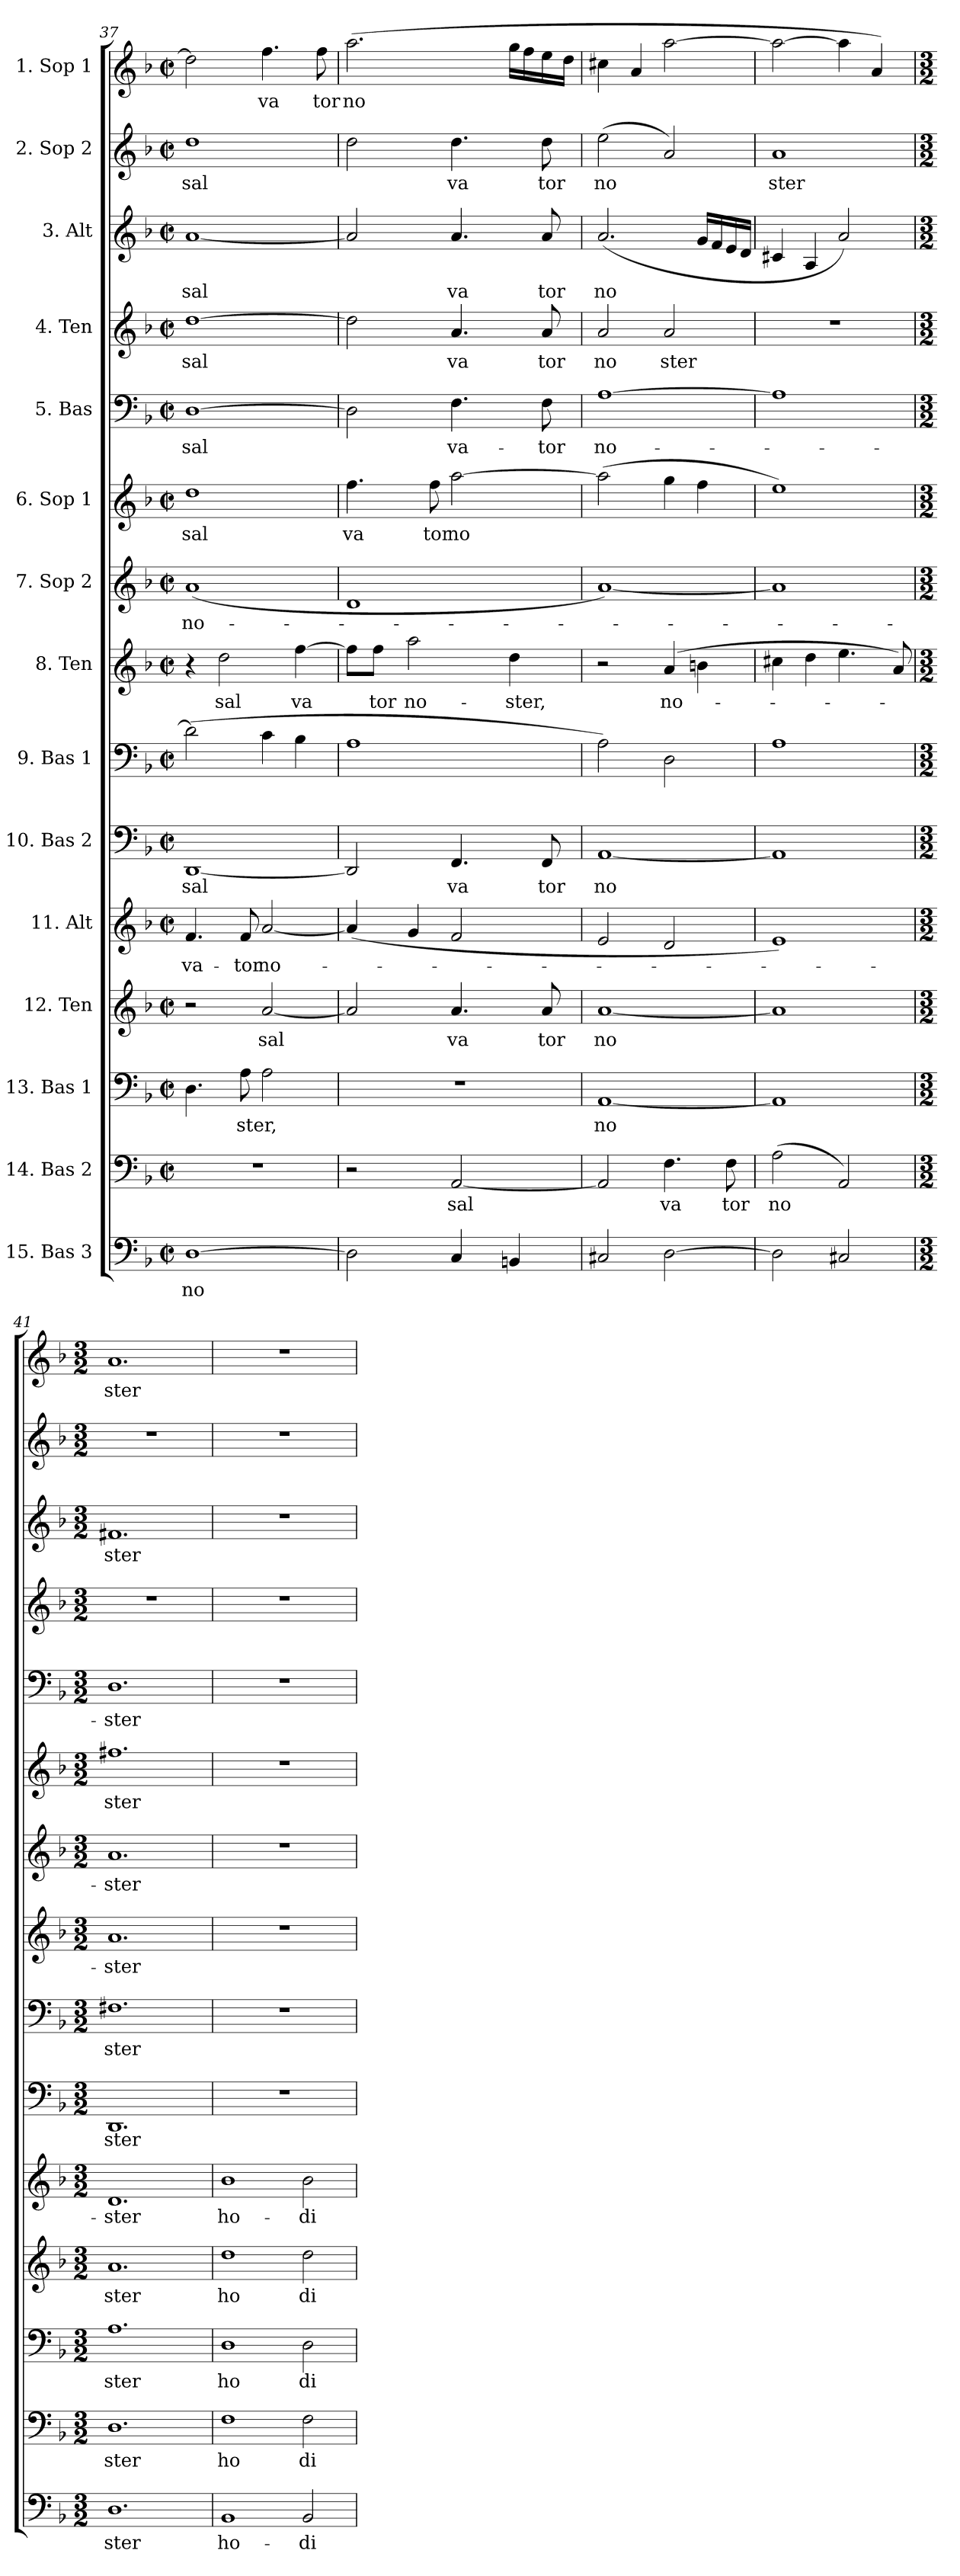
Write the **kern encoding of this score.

**kern	**text	**kern	**text	**kern	**text	**kern	**text	**kern	**text	**kern	**text	**kern	**text	**kern	**text	**kern	**text	**kern	**text	**kern	**text	**kern	**text	**kern	**text	**kern	**text	**kern	**text
*part15	*part15	*part14	*part14	*part13	*part13	*part12	*part12	*part11	*part11	*part10	*part10	*part9	*part9	*part8	*part8	*part7	*part7	*part6	*part6	*part5	*part5	*part4	*part4	*part3	*part3	*part2	*part2	*part1	*part1
*staff15	*staff15	*staff14	*staff14	*staff13	*staff13	*staff12	*staff12	*staff11	*staff11	*staff10	*staff10	*staff9	*staff9	*staff8	*staff8	*staff7	*staff7	*staff6	*staff6	*staff5	*staff5	*staff4	*staff4	*staff3	*staff3	*staff2	*staff2	*staff1	*staff1
*I"15. Bas 3	*	*I"14. Bas 2	*	*I"13. Bas 1	*	*I"12. Ten	*	*I"11. Alt	*	*I"10. Bas 2	*	*I"9. Bas 1	*	*I"8. Ten	*	*I"7. Sop 2	*	*I"6. Sop 1	*	*I"5. Bas	*	*I"4. Ten	*	*I"3. Alt	*	*I"2. Sop 2	*	*I"1. Sop 1	*
*clefF4	*	*clefF4	*	*clefF4	*	*clefG2	*	*clefG2	*	*clefF4	*	*clefF4	*	*clefG2	*	*clefG2	*	*clefG2	*	*clefF4	*	*clefG2	*	*clefG2	*	*clefG2	*	*clefG2	*
*k[b-]	*	*k[b-]	*	*k[b-]	*	*k[b-]	*	*k[b-]	*	*k[b-]	*	*k[b-]	*	*k[b-]	*	*k[b-]	*	*k[b-]	*	*k[b-]	*	*k[b-]	*	*k[b-]	*	*k[b-]	*	*k[b-]	*
*F:	*	*F:	*	*F:	*	*F:	*	*F:	*	*F:	*	*F:	*	*F:	*	*F:	*	*F:	*	*F:	*	*F:	*	*F:	*	*F:	*	*F:	*
*M2/2	*	*M2/2	*	*M2/2	*	*M2/2	*	*M2/2	*	*M2/2	*	*M2/2	*	*M2/2	*	*M2/2	*	*M2/2	*	*M2/2	*	*M2/2	*	*M2/2	*	*M2/2	*	*M2/2	*
*met(c|)	*	*met(c|)	*	*met(c|)	*	*met(c|)	*	*met(c|)	*	*met(c|)	*	*met(c|)	*	*met(c|)	*	*met(c|)	*	*met(c|)	*	*met(c|)	*	*met(c|)	*	*met(c|)	*	*met(c|)	*	*met(c|)	*
=37	=37	=37	=37	=37	=37	=37	=37	=37	=37	=37	=37	=37	=37	=37	=37	=37	=37	=37	=37	=37	=37	=37	=37	=37	=37	=37	=37	=37	=37
!	!LO:LY:b:cj	!	!	!	!	!	!	!	!LO:LY:b:cj	!	!LO:LY:b:cj	!	!	!	!	!	!LO:LY:b:cj	!	!LO:LY:b:cj	!	!LO:LY:b:cj	!	!LO:LY:b:cj	!	!LO:LY:b:cj	!	!LO:LY:b:cj	!	!
[<1D	no	1r	.	4.D\	.	2r	.	4.f/	-va-	[>1DD	sal	(<2d\]	.	4r	.	(>1a	no-	1dd	sal	[<1D	sal	[<1dd	sal	[>1a	sal	1dd	sal	2dd\]	.
!	!	!	!	!	!	!	!	!	!	!	!	!	!	!	!LO:LY:b:cj	!	!	!	!	!	!	!	!	!	!	!	!	!	!
.	.	.	.	.	.	.	.	.	.	.	.	.	.	2dd\	sal	.	.	.	.	.	.	.	.	.	.	.	.	.	.
!	!	!	!	!	!LO:LY:b	!	!	!	!LO:LY:b:cj	!	!	!	!	!	!	!	!	!	!	!	!	!	!	!	!	!	!	!	!
.	.	.	.	8A\	ster,	.	.	8f/	-tor	.	.	.	.	.	.	.	.	.	.	.	.	.	.	.	.	.	.	.	.
!	!	!	!	!	!	!	!LO:LY:b	!	!LO:LY:b:cj	!	!	!	!	!	!	!	!	!	!	!	!	!	!	!	!	!	!	!	!LO:LY:b:cj
.	.	.	.	2A\	.	[>2a/	sal	[>2a/	no-	.	.	4c\	.	.	.	.	.	.	.	.	.	.	.	.	.	.	.	4.ff\	va
!	!	!	!	!	!	!	!	!	!	!	!	!	!	!	!LO:LY:b:cj	!	!	!	!	!	!	!	!	!	!	!	!	!	!
.	.	.	.	.	.	.	.	.	.	.	.	4B-\	.	[>4ff\	va	.	.	.	.	.	.	.	.	.	.	.	.	.	.
!	!	!	!	!	!	!	!	!	!	!	!	!	!	!	!	!	!	!	!	!	!	!	!	!	!	!	!	!	!LO:LY:b:cj
.	.	.	.	.	.	.	.	.	.	.	.	.	.	.	.	.	.	.	.	.	.	.	.	.	.	.	.	8ff\	tor
!!LO:PB:g=z
=38	=38	=38	=38	=38	=38	=38	=38	=38	=38	=38	=38	=38	=38	=38	=38	=38	=38	=38	=38	=38	=38	=38	=38	=38	=38	=38	=38	=38	=38
!	!	!	!	!	!	!	!	!	!	!	!	!	!	!	!	!	!	!	!LO:LY:b:cj	!	!	!	!	!	!	!	!	!	!LO:LY:b:cj
*	*	*	*	*^	*	*^	*	*^	*	*^	*	*	*	*^	*	*	*	*	*	*^	*	*^	*	*^	*	*	*	*	*
2D\]	.	2r	.	1r	8...ryy	.	2a/]	16..ryy	.	(<4a/]	8ryy	.	2DD/]	16..ryy	.	1A	.	8ff\L]	16..ryy	.	1d	.	4.ff\	va	2D\]	8ryy	.	2dd\]	8ryy	.	2a/]	8ryy	.	2dd\	.	(>2.aa\	no
.	.	.	.	.	.	.	.	2ryy	.	.	.	.	.	2ryy	.	.	.	.	2ryy	.	.	.	.	.	.	.	.	.	.	.	.	.	.	.	.	.	.
!	!	!	!	!	!	!	!	!	!	!	!	!	!	!	!	!	!	!	!	!LO:LY:b:cj	!	!	!	!	!	!	!	!	!	!	!	!	!	!	!	!	!
.	.	.	.	.	.	.	.	.	.	.	64ryy	.	.	.	.	.	.	8ff\J	.	tor	.	.	.	.	.	32ryy	.	.	32ryy	.	.	32ryy	.	.	.	.	.
.	.	.	.	.	.	.	.	.	.	.	2ryy	.	.	.	.	.	.	.	.	.	.	.	.	.	.	.	.	.	.	.	.	.	.	.	.	.	.
.	.	.	.	.	.	.	.	.	.	.	.	.	.	.	.	.	.	.	.	.	.	.	.	.	.	2ryy	.	.	2ryy	.	.	2ryy	.	.	.	.	.
.	.	.	.	.	2ryy	.	.	.	.	.	.	.	.	.	.	.	.	.	.	.	.	.	.	.	.	.	.	.	.	.	.	.	.	.	.	.	.
!	!	!	!	!	!	!	!	!	!	!	!	!	!	!	!	!	!	!	!	!LO:LY:b:cj	!	!	!	!	!	!	!	!	!	!	!	!	!	!	!	!	!
.	.	.	.	.	.	.	.	.	.	4g/	.	.	.	.	.	.	.	2aa\	.	no-	.	.	.	.	.	.	.	.	.	.	.	.	.	.	.	.	.
!	!	!	!	!	!	!	!	!	!	!	!	!	!	!	!	!	!	!	!	!	!	!	!	!LO:LY:b:cj	!	!	!	!	!	!	!	!	!	!	!	!	!
.	.	.	.	.	.	.	.	.	.	.	.	.	.	.	.	.	.	.	.	.	.	.	8ff\	tor	.	.	.	.	.	.	.	.	.	.	.	.	.
!	!	!	!LO:LY:b	!	!	!	!	!	!LO:LY:b:cj	!	!	!	!	!	!LO:LY:b:cj	!	!	!	!	!	!	!	!	!LO:LY:b:cj	!	!	!LO:LY:b:cj	!	!	!LO:LY:b:cj	!	!	!LO:LY:b:cj	!	!LO:LY:b:cj	!	!
4C/	.	[<2AA/	sal	.	.	.	4.a/	.	va	2f/	.	.	4.FF/	.	va	.	.	.	.	.	.	.	[>2aa\	no	4.F\	.	va-	4.a/	.	va	4.a/	.	va	4.dd\	va	.	.
.	.	.	.	.	.	.	.	4ryy	.	.	.	.	.	4ryy	.	.	.	.	4ryy	.	.	.	.	.	.	.	.	.	.	.	.	.	.	.	.	.	.
.	.	.	.	.	.	.	.	.	.	.	4ryy	.	.	.	.	.	.	.	.	.	.	.	.	.	.	.	.	.	.	.	.	.	.	.	.	.	.
.	.	.	.	.	.	.	.	.	.	.	.	.	.	.	.	.	.	.	.	.	.	.	.	.	.	4ryy	.	.	4ryy	.	.	4ryy	.	.	.	.	.
.	.	.	.	.	4ryy	.	.	.	.	.	.	.	.	.	.	.	.	.	.	.	.	.	.	.	.	.	.	.	.	.	.	.	.	.	.	.	.
!	!	!	!	!	!	!	!	!	!	!	!	!	!	!	!	!	!	!	!	!LO:LY:b:cj	!	!	!	!	!	!	!	!	!	!	!	!	!	!	!	!	!
4BBn/	.	.	.	.	.	.	.	.	.	.	.	.	.	.	.	.	.	4dd\	.	-ster,	.	.	.	.	.	.	.	.	.	.	.	.	.	.	.	16gg\L	.
.	.	.	.	.	.	.	.	.	.	.	.	.	.	.	.	.	.	.	.	.	.	.	.	.	.	.	.	.	.	.	.	.	.	.	.	16ff\	.
.	.	.	.	.	.	.	.	8ryy	.	.	.	.	.	8ryy	.	.	.	.	8ryy	.	.	.	.	.	.	.	.	.	.	.	.	.	.	.	.	.	.
!	!	!	!	!	!	!	!	!	!LO:LY:b:cj	!	!	!	!	!	!LO:LY:b:cj	!	!	!	!	!	!	!	!	!	!	!	!LO:LY:b:cj	!	!	!LO:LY:b:cj	!	!	!LO:LY:b:cj	!	!LO:LY:b:cj	!	!
.	.	.	.	.	.	.	8a/	.	tor	.	.	.	8FF/	.	tor	.	.	.	.	.	.	.	.	.	8F\	.	-tor	8a/	.	tor	8a/	.	tor	8dd\	tor	16ee\	.
.	.	.	.	.	.	.	.	.	.	.	16..ryy	.	.	.	.	.	.	.	.	.	.	.	.	.	.	.	.	.	.	.	.	.	.	.	.	.	.
.	.	.	.	.	.	.	.	.	.	.	.	.	.	.	.	.	.	.	.	.	.	.	.	.	.	16.ryy	.	.	16.ryy	.	.	16.ryy	.	.	.	.	.
.	.	.	.	.	.	.	.	.	.	.	.	.	.	.	.	.	.	.	.	.	.	.	.	.	.	.	.	.	.	.	.	.	.	.	.	16dd\J	.
.	.	.	.	.	64ryy	.	.	64ryy	.	.	.	.	.	64ryy	.	.	.	.	64ryy	.	.	.	.	.	.	.	.	.	.	.	.	.	.	.	.	.	.
=39	=39	=39	=39	=39	=39	=39	=39	=39	=39	=39	=39	=39	=39	=39	=39	=39	=39	=39	=39	=39	=39	=39	=39	=39	=39	=39	=39	=39	=39	=39	=39	=39	=39	=39	=39	=39	=39
!	!	!	!	!	!	!LO:LY:b:cj	!	!	!LO:LY:b:cj	!	!	!	!	!	!LO:LY:b:cj	!	!	!	!	!	!	!	!	!	!	!	!LO:LY:b:cj	!	!	!LO:LY:b:cj	!	!	!LO:LY:b:cj	!	!LO:LY:b:cj	!	!
*	*	*	*	*v	*v	*	*	*	*	*v	*v	*	*v	*v	*	*	*	*v	*v	*	*	*	*	*	*v	*v	*	*v	*v	*	*v	*v	*	*	*	*	*
*	*	*	*	*	*	*v	*v	*	*	*	*	*	*	*	*	*	*	*	*	*	*	*	*	*	*	*	*	*	*	*
2C#X/	.	2AA/]	.	[<1AA	no	[<1a	no	2e/	.	[<1AA	no	2A\)	.	2r	.	[<1a)	.	(>2aa\]	.	[>1A	no-	2a/	no	(<2.a/	no	(>2ee\	no	4cc#X\	.
.	.	.	.	.	.	.	.	.	.	.	.	.	.	.	.	.	.	.	.	.	.	.	.	.	.	.	.	4a/	.
!	!	!	!LO:LY:b:cj	!	!	!	!	!	!	!	!	!	!	!	!LO:LY:b:cj	!	!	!	!	!	!	!	!LO:LY:b:cj	!	!	!	!	!	!
[>2D\	.	4.F\	va	.	.	.	.	2d/	.	.	.	2D\	.	(>4a/	no-	.	.	4gg\	.	.	.	2a/	ster	.	.	2a/)	.	[>2aa\	.
.	.	.	.	.	.	.	.	.	.	.	.	.	.	4bn\	.	.	.	4ff\	.	.	.	.	.	16g/L	.	.	.	.	.
.	.	.	.	.	.	.	.	.	.	.	.	.	.	.	.	.	.	.	.	.	.	.	.	16f/	.	.	.	.	.
!	!	!	!LO:LY:b:cj	!	!	!	!	!	!	!	!	!	!	!	!	!	!	!	!	!	!	!	!	!	!	!	!	!	!
.	.	8F\	tor	.	.	.	.	.	.	.	.	.	.	.	.	.	.	.	.	.	.	.	.	16e/	.	.	.	.	.
.	.	.	.	.	.	.	.	.	.	.	.	.	.	.	.	.	.	.	.	.	.	.	.	16d/J	.	.	.	.	.
=40	=40	=40	=40	=40	=40	=40	=40	=40	=40	=40	=40	=40	=40	=40	=40	=40	=40	=40	=40	=40	=40	=40	=40	=40	=40	=40	=40	=40	=40
!	!	!	!LO:LY:b:cj	!	!	!	!	!	!	!	!	!	!	!	!	!	!	!	!	!	!	!	!	!	!	!	!LO:LY:b:cj	!	!
2D\]	.	(>2A\	no	1AA]	.	1a]	.	1e)	.	1AA]	.	1A	.	4cc#X\	.	1a]	.	1ee)	.	1A]	.	1r	.	4c#X/	.	1a	ster	2aa\_>	.
.	.	.	.	.	.	.	.	.	.	.	.	.	.	4dd\	.	.	.	.	.	.	.	.	.	4A/	.	.	.	.	.
2C#X/	.	2AA/)	.	.	.	.	.	.	.	.	.	.	.	4.ee\	.	.	.	.	.	.	.	.	.	2a/)	.	.	.	4aa\]	.
.	.	.	.	.	.	.	.	.	.	.	.	.	.	.	.	.	.	.	.	.	.	.	.	.	.	.	.	4a/)	.
.	.	.	.	.	.	.	.	.	.	.	.	.	.	8a/)	.	.	.	.	.	.	.	.	.	.	.	.	.	.	.
=41	=41	=41	=41	=41	=41	=41	=41	=41	=41	=41	=41	=41	=41	=41	=41	=41	=41	=41	=41	=41	=41	=41	=41	=41	=41	=41	=41	=41	=41
*M3/2	*	*M3/2	*	*M3/2	*	*M3/2	*	*M3/2	*	*M3/2	*	*M3/2	*	*M3/2	*	*M3/2	*	*M3/2	*	*M3/2	*	*M3/2	*	*M3/2	*	*M3/2	*	*M3/2	*
!	!LO:LY:b:cj	!	!LO:LY:b:cj	!	!LO:LY:b:cj	!	!LO:LY:b:cj	!	!LO:LY:b:cj	!	!LO:LY:b:cj	!	!LO:LY:b:cj	!	!LO:LY:b:cj	!	!LO:LY:b:cj	!	!LO:LY:b:cj	!	!LO:LY:b:cj	!	!	!	!LO:LY:b:cj	!	!	!	!LO:LY:b:cj
1.D	ster	1.D	ster	1.A	ster	1.a	ster	1.d	-ster	1.DD	ster	1.F#X	ster	1.a	-ster	1.a	-ster	1.ff#X	ster	1.D	-ster	1.r	.	1.f#X	ster	1.r	.	1.a	ster
=42	=42	=42	=42	=42	=42	=42	=42	=42	=42	=42	=42	=42	=42	=42	=42	=42	=42	=42	=42	=42	=42	=42	=42	=42	=42	=42	=42	=42	=42
!	!LO:LY:b:cj	!	!LO:LY:b:cj	!	!LO:LY:b:cj	!	!LO:LY:b:cj	!	!LO:LY:b:cj	!	!	!	!	!	!	!	!	!	!	!	!	!	!	!	!	!	!	!	!
1BB-	ho-	1F	ho	1D	ho	1dd	ho	1b-	ho-	1.r	.	1.r	.	1.r	.	1.r	.	1.r	.	1.r	.	1.r	.	1.r	.	1.r	.	1.r	.
!	!LO:LY:b:cj	!	!LO:LY:b:cj	!	!LO:LY:b:cj	!	!LO:LY:b:cj	!	!LO:LY:b:cj	!	!	!	!	!	!	!	!	!	!	!	!	!	!	!	!	!	!	!	!
2BB-/	-di-	2F\	di	2D\	di	2dd\	di	2b-\	-di-	.	.	.	.	.	.	.	.	.	.	.	.	.	.	.	.	.	.	.	.
=	=	=	=	=	=	=	=	=	=	=	=	=	=	=	=	=	=	=	=	=	=	=	=	=	=	=	=	=	=
*-	*-	*-	*-	*-	*-	*-	*-	*-	*-	*-	*-	*-	*-	*-	*-	*-	*-	*-	*-	*-	*-	*-	*-	*-	*-	*-	*-	*-	*-
